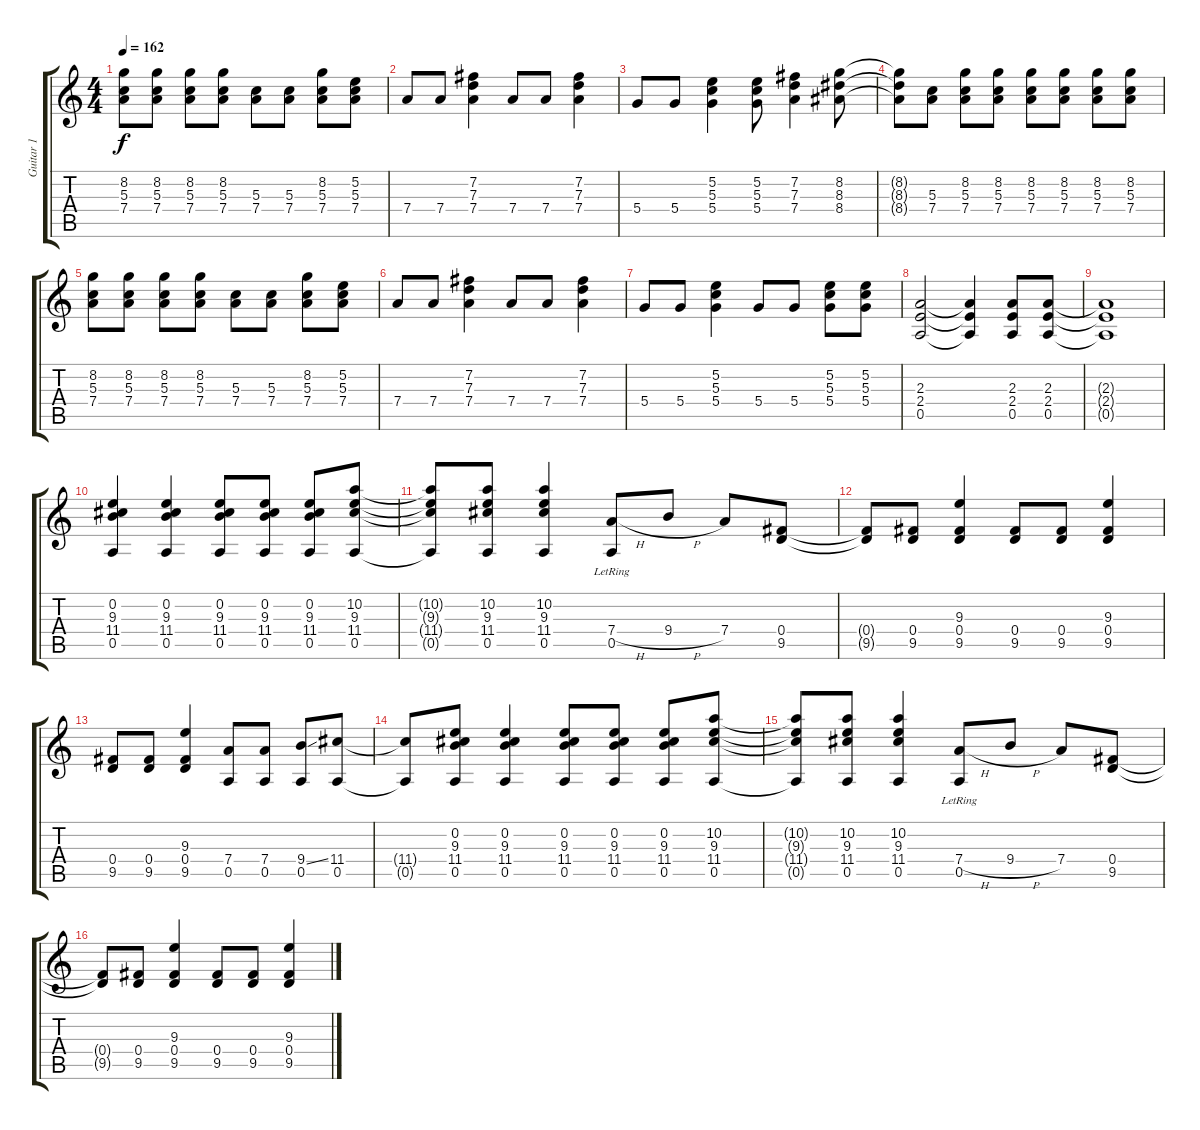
\track ("Guitar 1" "Guitar 1") {instrument electricguitarclean}
\staff {score tabs}
\tuning (E4 B3 G3 D3 A2 E2) {hide}
\ts (4 4)
\tempo 162
\clef g2
\ks c
(8.2 5.3 7.4).8{dy f} (8.2 5.3 7.4).8 (8.2 5.3 7.4).8 (8.2 5.3 7.4).8 (5.3 7.4).8 (5.3 7.4).8 (8.2 5.3 7.4).8 (5.2 5.3 7.4).8 |
7.4.8 7.4.8 (7.2 7.3 7.4).4 7.4.8 7.4.8 (7.2 7.3 7.4).4 |
5.4.8 5.4.8 (5.2 5.3 5.4).4 (5.2 5.3 5.4).8 (7.2 7.3 7.4).4 (8.2 8.3 8.4).8 |
(8.2{t} 8.3{t} 8.4{t}).8 (5.3 7.4).8 (8.2 5.3 7.4).8 (8.2 5.3 7.4).8 (8.2 5.3 7.4).8 (8.2 5.3 7.4).8 (8.2 5.3 7.4).8 (8.2 5.3 7.4).8 |
(8.2 5.3 7.4).8 (8.2 5.3 7.4).8 (8.2 5.3 7.4).8 (8.2 5.3 7.4).8 (5.3 7.4).8 (5.3 7.4).8 (8.2 5.3 7.4).8 (5.2 5.3 7.4).8 |
7.4.8 7.4.8 (7.2 7.3 7.4).4 7.4.8 7.4.8 (7.2 7.3 7.4).4 |
5.4.8 5.4.8 (5.2 5.3 5.4).4 5.4.8 5.4.8 (5.2 5.3 5.4).8 (5.2 5.3 5.4).8 |
(2.3 2.4 0.5).2 (2.3{t} 2.4{t} 0.5{t}).4 (2.3 2.4 0.5).8 (2.3 2.4 0.5).8 |
(2.3{t} 2.4{t} 0.5{t}).1 |
(0.2 9.3 11.4 0.5).4 (0.2 9.3 11.4 0.5).4 (0.2 9.3 11.4 0.5).8 (0.2 9.3 11.4 0.5).8 (0.2 9.3 11.4 0.5).8 (10.2 9.3 11.4 0.5).8 |
(10.2{t} 9.3{t} 11.4{t} 0.5{t}).8 (10.2 9.3 11.4 0.5).8 (10.2 9.3 11.4 0.5).4 (7.4{h} 0.5{lr}).8 9.4{h}.8 7.4.8 (0.4 9.5).8 |
(0.4{t} 9.5{t}).8 (0.4 9.5).8 (9.3 0.4 9.5).4 (0.4 9.5).8 (0.4 9.5).8 (9.3 0.4 9.5).4 |
(0.4 9.5).8 (0.4 9.5).8 (9.3 0.4 9.5).4 (7.4 0.5).8 (7.4 0.5).8 (9.4{ss} 0.5).8 (11.4 0.5).8 |
(11.4{t} 0.5{t}).8 (0.2 9.3 11.4 0.5).8 (0.2 9.3 11.4 0.5).4 (0.2 9.3 11.4 0.5).8 (0.2 9.3 11.4 0.5).8 (0.2 9.3 11.4 0.5).8 (10.2 9.3 11.4 0.5).8 |
(10.2{t} 9.3{t} 11.4{t} 0.5{t}).8 (10.2 9.3 11.4 0.5).8 (10.2 9.3 11.4 0.5).4 (7.4{h} 0.5{lr}).8 9.4{h}.8 7.4.8 (0.4 9.5).8 |
(0.4{t} 9.5{t}).8 (0.4 9.5).8 (9.3 0.4 9.5).4 (0.4 9.5).8 (0.4 9.5).8 (9.3 0.4 9.5).4
